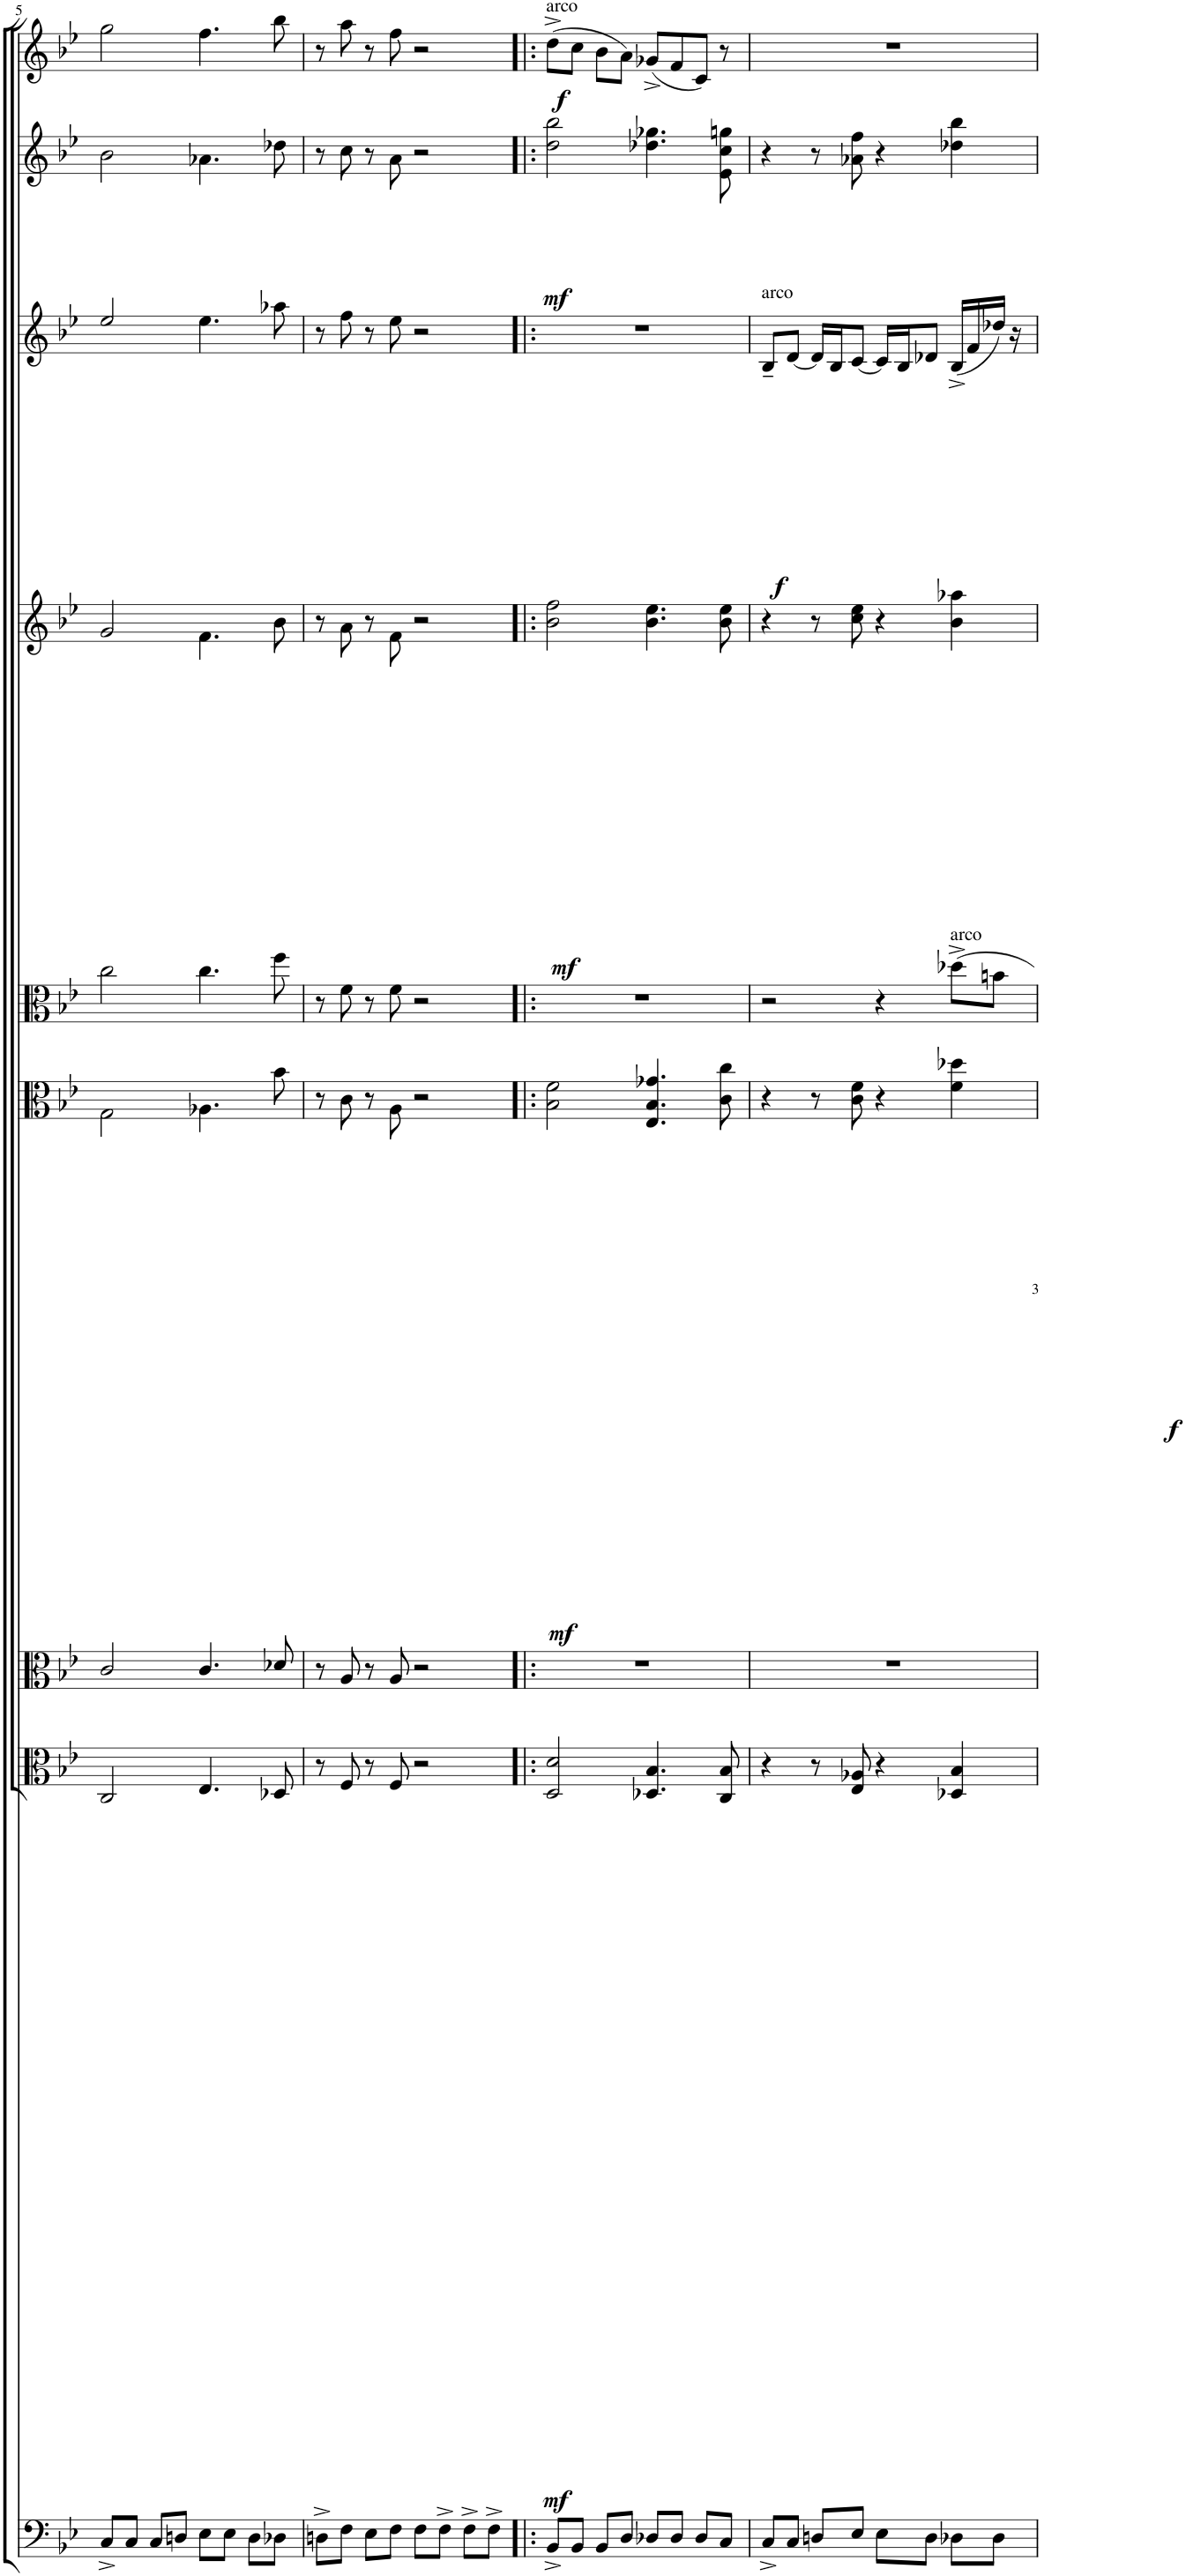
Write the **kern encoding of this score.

**kern	**kern	**dynam	**kern	**kern	**dynam	**kern	**dynam	**kern	**dynam	**kern	**dynam	**kern	**dynam	**kern	**dynam
*part9	*part8	*part8	*part7	*part6	*part6	*part5	*part5	*part4	*part4	*part3	*part3	*part2	*part2	*part1	*part1
*staff9	*staff8	*staff8	*staff7	*staff6	*staff6	*staff5	*staff5	*staff4	*staff4	*staff3	*staff3	*staff2	*staff2	*staff1	*staff1
*I"Bass	*I"Viola 8	*	*I"Viola 7	*I"Viola 6	*	*I"Viola 5	*	*I"Viola 4	*	*I"Viola 3	*	*I"Viola 2	*	*I"Viola 1	*
*	*I'Vla	*	*I'Vla	*I'Vla	*	*I'Vla	*	*I'Vla	*	*I'Vla	*	*I'Vla	*	*I'Vla	*
!!LO:PB:g=z
*clefF4	*clefC3	*	*clefC3	*clefC3	*	*clefC3	*	*clefG2	*	*clefG2	*	*clefG2	*	*clefG2	*
*k[b-e-]	*k[b-e-]	*	*k[b-e-]	*k[b-e-]	*	*k[b-e-]	*	*k[b-e-]	*	*k[b-e-]	*	*k[b-e-]	*	*k[b-e-]	*
*M4/4	*M4/4	*	*M4/4	*M4/4	*	*M4/4	*	*M4/4	*	*M4/4	*	*M4/4	*	*M4/4	*
*met(c)	*met(c)	*	*met(c)	*met(c)	*	*met(c)	*	*met(c)	*	*met(c)	*	*met(c)	*	*met(c)	*
=5	=5	=5	=5	=5	=5	=5	=5	=5	=5	=5	=5	=5	=5	=5	=5
8C^/L	2C/	.	2c/	2G\	.	2cc\	.	2g/	.	2ee-/	.	2b-\	.	2gg\	.
8C/J	.	.	.	.	.	.	.	.	.	.	.	.	.	.	.
8C/L	.	.	.	.	.	.	.	.	.	.	.	.	.	.	.
8Dn/J	.	.	.	.	.	.	.	.	.	.	.	.	.	.	.
8E-\L	4.E-/	.	4.c/	4.A-X\	.	4.cc\	.	4.f\	.	4.ee-\	.	4.a-X\	.	4.ff\	.
8E-\J	.	.	.	.	.	.	.	.	.	.	.	.	.	.	.
8D\L	.	.	.	.	.	.	.	.	.	.	.	.	.	.	.
8D-X\J	8D-X/	.	8d-X/	8b-\	.	8ff\	.	8b-\	.	8aa-X\	.	8dd-X\	.	8bb-\	.
=6	=6	=6	=6	=6	=6	=6	=6	=6	=6	=6	=6	=6	=6	=6	=6
8Dn^\L	8r	.	8r	8r	.	8r	.	8r	.	8r	.	8r	.	8r	.
8F\J	8F/	.	8A/	8c\	.	8f\	.	8a\	.	8ff\	.	8cc\	.	8aa\	.
8E-\L	8r	.	8r	8r	.	8r	.	8r	.	8r	.	8r	.	8r	.
8F\J	8F/	.	8A/	8A\	.	8f\	.	8f\	.	8ee-\	.	8a\	.	8ff\	.
8F\L	2r	.	2r	2r	.	2r	.	2r	.	2r	.	2r	.	2r	.
8F^\J	.	.	.	.	.	.	.	.	.	.	.	.	.	.	.
8F^\L	.	.	.	.	.	.	.	.	.	.	.	.	.	.	.
8F^\J	.	.	.	.	.	.	.	.	.	.	.	.	.	.	.
=7!|:	=7!|:	=7!|:	=7!|:	=7!|:	=7!|:	=7!|:	=7!|:	=7!|:	=7!|:	=7!|:	=7!|:	=7!|:	=7!|:	=7!|:	=7!|:
!	!	!	!	!	!	!	!	!	!	!	!	!	!	!LO:TX:a:t=arco	!
!	!	!LO:DY:b	!	!	!LO:DY:b	!	!	!	!LO:DY:b	!	!	!	!LO:DY:b	!	!LO:DY:b
8BB-^/L	2D/ 2d/	mf	1r	2B-\ 2f\	mf	1r	.	2b-\ 2ff\	mf	1r	.	2dd\ 2bb-\	mf	(8dd^\L	f
8BB-/J	.	.	.	.	.	.	.	.	.	.	.	.	.	8cc\J	.
8BB-/L	.	.	.	.	.	.	.	.	.	.	.	.	.	8b-\L	.
8D/J	.	.	.	.	.	.	.	.	.	.	.	.	.	8a\J)	.
8D-X/L	4.D-X/ 4.B-/	.	.	4.E-/ 4.B-/ 4.g-X/	.	.	.	4.b-\ 4.ee-\	.	.	.	4.dd-X\ 4.gg-X\	.	(8g-X^/L	.
8D-/J	.	.	.	.	.	.	.	.	.	.	.	.	.	8f/	.
8D-/L	.	.	.	.	.	.	.	.	.	.	.	.	.	8c/J)	.
8C/J	8C/ 8B-/	.	.	8c\ 8cc\	.	.	.	8b-\ 8ee-\	.	.	.	8e-\ 8cc\ 8ggn\	.	8r	.
=8	=8	=8	=8	=8	=8	=8	=8	=8	=8	=8	=8	=8	=8	=8	=8
!	!	!	!	!	!	!	!	!	!	!LO:TX:a:t=arco	!	!	!	!	!
!	!	!	!	!	!	!	!	!	!	!	!LO:DY:b	!	!	!	!
8C^/L	4r	.	1r	4r	.	2r	.	4r	.	8B-~/L	f	4r	.	1r	.
8C/J	.	.	.	.	.	.	.	.	.	[8d/J	.	.	.	.	.
8Dn/L	8r	.	.	8r	.	.	.	8r	.	16d/LL]	.	8r	.	.	.
.	.	.	.	.	.	.	.	.	.	16B-/J	.	.	.	.	.
8E-/J	8E-/ 8A-X/	.	.	8c\ 8f\	.	.	.	8cc\ 8ee-\	.	[8c/J	.	8a-X\ 8ff\	.	.	.
8E-\L	4r	.	.	4r	.	4r	.	4r	.	16c/LL]	.	4r	.	.	.
.	.	.	.	.	.	.	.	.	.	16B-/J	.	.	.	.	.
8D\J	.	.	.	.	.	.	.	.	.	8d-X/J	.	.	.	.	.
!	!	!	!	!	!	!LO:TX:a:t=arco	!	!	!	!	!	!	!	!	!
!	!	!	!	!	!	!	!LO:DY:b	!	!	!	!	!	!	!	!
8D-X\L	4D-X/ 4B-/	.	.	4f\ 4dd-X\	.	8dd-X^\L	f	4b-\ 4aa-X\	.	(16B-^/LL	.	4dd-X\ 4bb-\	.	.	.
.	.	.	.	.	.	.	.	.	.	16f/	.	.	.	.	.
8D-\J	.	.	.	.	.	8bn\J	.	.	.	16dd-X/JJ)	.	.	.	.	.
.	.	.	.	.	.	.	.	.	.	16r	.	.	.	.	.
=	=	=	=	=	=	=	=	=	=	=	=	=	=	=	=
*-	*-	*-	*-	*-	*-	*-	*-	*-	*-	*-	*-	*-	*-	*-	*-
